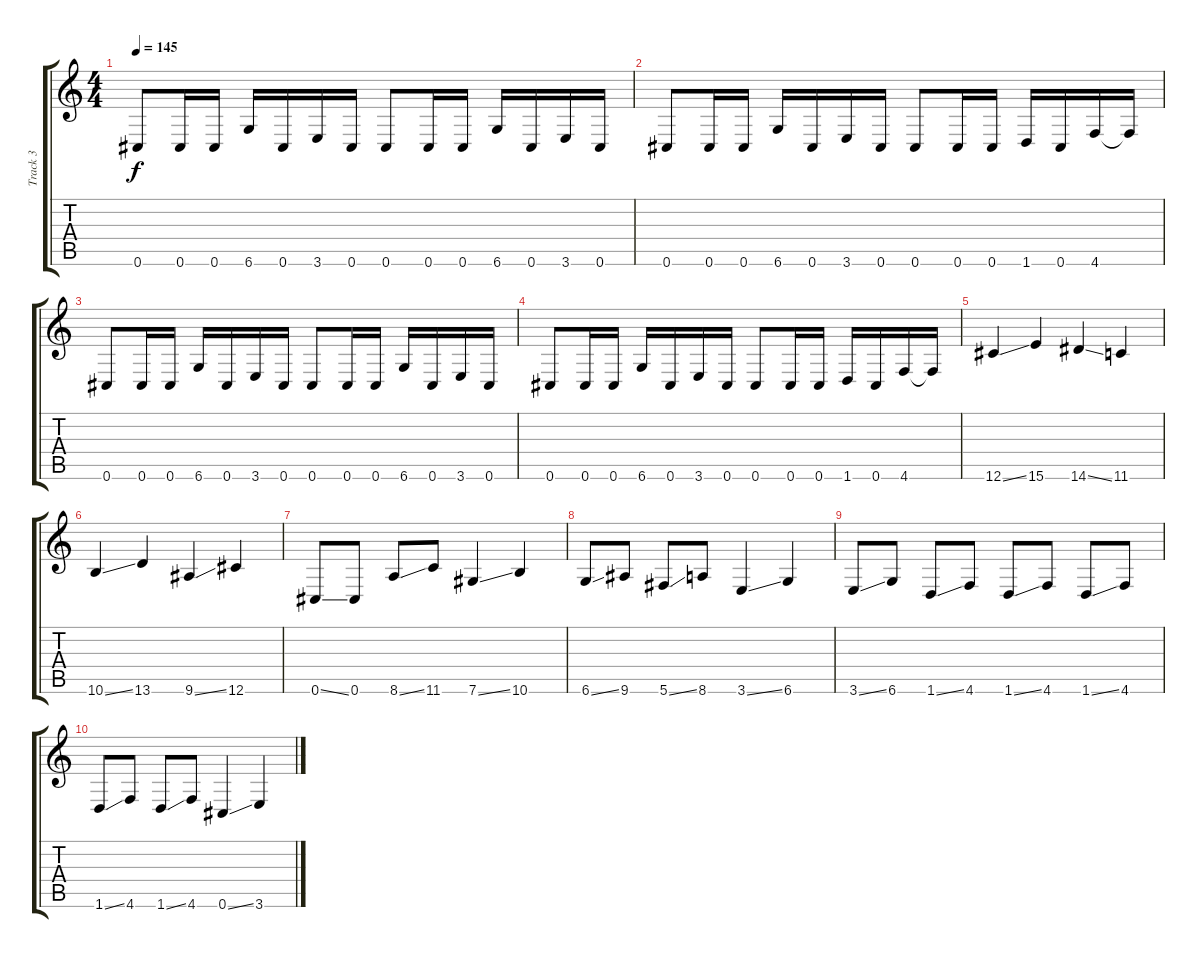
\track ("Track 3" "Track 3") {instrument distortionguitar}
\staff {score tabs}
\tuning (Db4 Ab3 E3 B2 Gb2 Db2) {hide}
\ts (4 4)
\tempo 145
\clef g2
\ks c
0.6.8{dy f} 0.6.16 0.6.16 6.6.16 0.6.16 3.6.16 0.6.16 0.6.8 0.6.16 0.6.16 6.6.16 0.6.16 3.6.16 0.6.16 |
0.6.8 0.6.16 0.6.16 6.6.16 0.6.16 3.6.16 0.6.16 0.6.8 0.6.16 0.6.16 1.6.16 0.6.16 4.6.16 4.6{t}.16 |
0.6.8 0.6.16 0.6.16 6.6.16 0.6.16 3.6.16 0.6.16 0.6.8 0.6.16 0.6.16 6.6.16 0.6.16 3.6.16 0.6.16 |
0.6.8 0.6.16 0.6.16 6.6.16 0.6.16 3.6.16 0.6.16 0.6.8 0.6.16 0.6.16 1.6.16 0.6.16 4.6.16 4.6{t}.16 |
12.6{ss}.4 15.6.4 14.6{ss}.4 11.6.4 |
10.6{ss}.4 13.6.4 9.6{ss}.4 12.6.4 |
0.6{ss}.8 0.6.8 8.6{ss}.8 11.6.8 7.6{ss}.4 10.6.4 |
6.6{ss}.8 9.6.8 5.6{ss}.8 8.6.8 3.6{ss}.4 6.6.4 |
3.6{ss}.8 6.6.8 1.6{ss}.8 4.6.8 1.6{ss}.8 4.6.8 1.6{ss}.8 4.6.8 |
1.6{ss}.8 4.6.8 1.6{ss}.8 4.6.8 0.6{ss}.4 3.6.4
